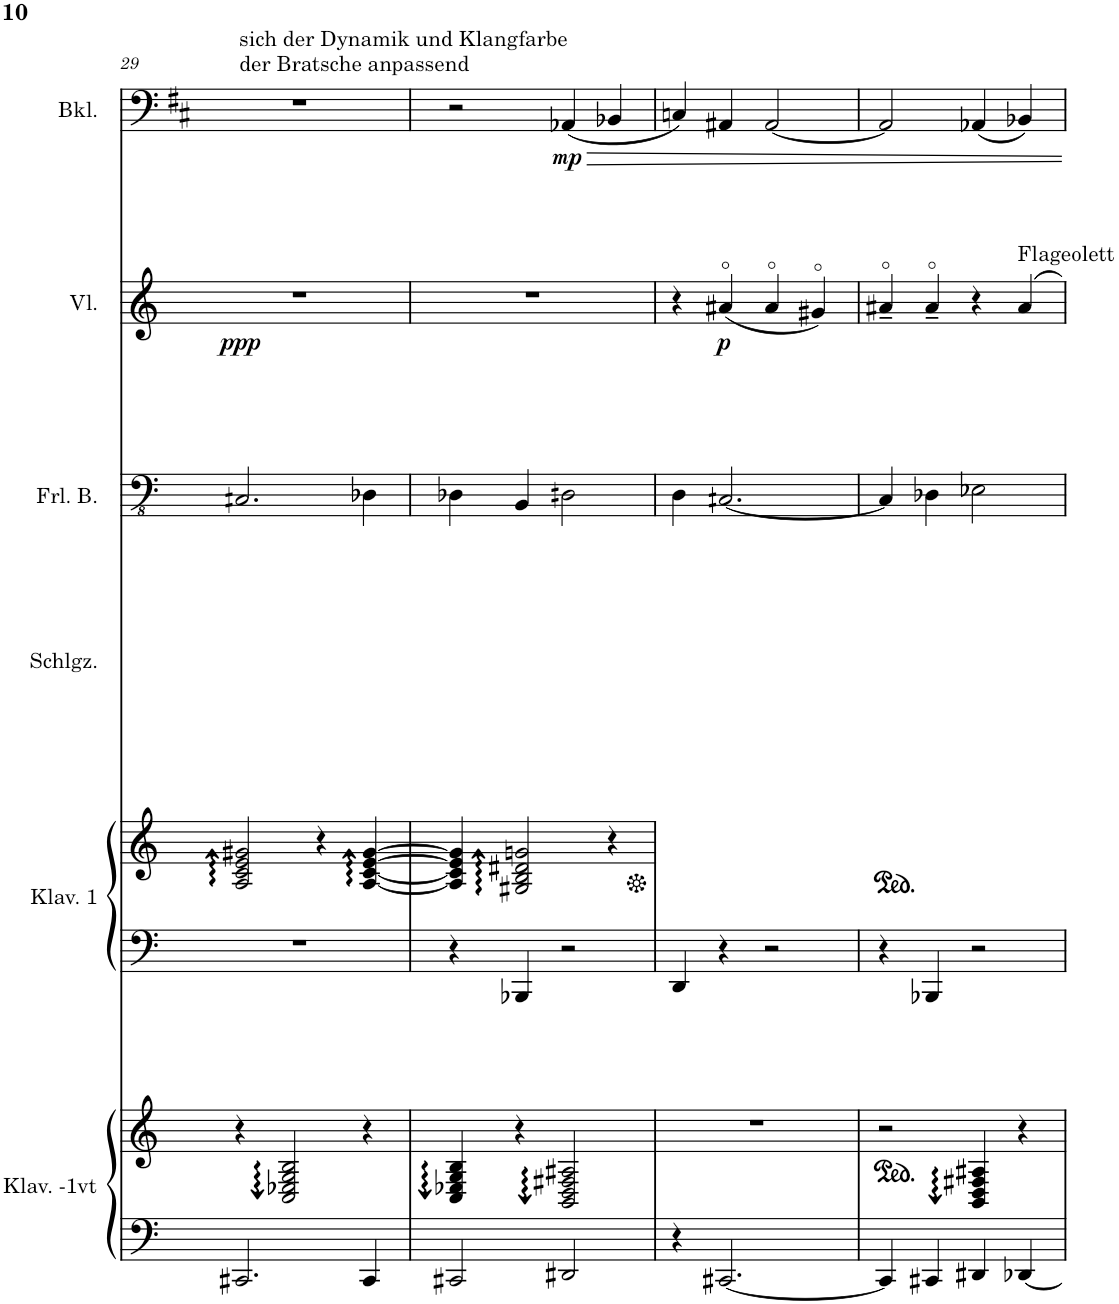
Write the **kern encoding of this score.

**kern	**kern	**kern	**kern	**kern	**kern	**kern	**dynam	**kern	**dynam
*part6	*part6	*part5	*part5	*part4	*part3	*part2	*part2	*part1	*part1
*staff8	*staff7	*staff6	*staff5	*staff4	*staff3	*staff2	*staff2	*staff1	*staff1
*I"Kl. -1 Viertelton	*	*I"Klavier 1	*	*I"Schlagzeug	*I"Fretless Bass	*I"Violine	*	*I"Klarinette in B	*
*	*	*I'Klav. 1	*	*I'Schlgz.	*I'Frl. B.	*I'Vl.	*	*	*
!!LO:PB:g=z
*clefF4	*clefG2	*clefF4	*clefG2	*clefX	*clefFv4	*clefG2	*	*clefF4	*
*	*	*	*	*	*	*	*	*Trd1c2	*
*k[]	*k[]	*k[]	*k[]	*k[]	*k[]	*k[]	*	*k[f#c#]	*
*M4/4	*M4/4	*M4/4	*M4/4	*M4/4	*M4/4	*M4/4	*	*M4/4	*
=29	=29	=29	=29	=29	=29	=29	=29	=29	=29
!	!	!	!	!	!	!	!LO:DY:b	!	!
2.CCn/	4r	1r	2A/ 2c/ 2e/ 2g#X/	1r	2.CCn/	1r	ppp	1r	.
.	2Cn/ 2En/ 2Gn/ 2Bn/	.	.	.	.	.	.	.	.
.	.	.	4r	.	.	.	.	.	.
4CCn/	4r	.	[4A/ [4c/ [4e/ [4g#/	.	4DD-X\	.	.	.	.
=30	=30	=30	=30	=30	=30	=30	=30	=30	=30
!	!	!	!	!	!	!	!	!LO:TX:a:t=sich der Dynamik und Klangfarbe	!
!	!	!	!	!	!	!	!	!LO:TX:a:t=der Bratsche anpassend	!
2CCn/	4Cn/ 4En/ 4Gn/ 4Bn/	4r	4A/] 4c/] 4e/] 4g#/]	1r	4DD-X\	1r	.	2r	.
.	4r	4BBB-X/	2G#X/ 2B/ 2d#X/ 2gn/	.	4BBB/	.	.	.	.
!	!	!	!	!	!	!	!	!	!LO:DY:b
2DDn/	2BBn/ 2Dn/ 2Fn/ 2An/	2r	.	.	2DDn\	.	.	(4AA-X/	mp
.	.	.	4r	.	.	.	.	4BB-X/	.
=31	=31	=31	=31	=31	=31	=31	=31	=31	=31
4r	1r	4DD/	1r	1r	4DD\	4r	.	4Cn/)	.
!	!	!	!	!	!	!	!LO:DY:b	!	!
[2.CCn/	.	4r	.	.	[2.CCn/	(4a#X/	p	4AA#X/	.
.	.	2r	.	.	.	4a#/	.	[2AA#/	.
.	.	.	.	.	.	4g#X/)	.	.	.
=32	=32	=32	=32	=32	=32	=32	=32	=32	=32
4CCn/]	2r	4r	1r	1r	4CC/]	4a#X~/	.	2AA#/]	.
4CCn/	.	4BBB-X/	.	.	4DDn\	4a#~/	.	.	.
4DDn/	4BBn/ 4Dn/ 4Fn/ 4An/	2r	.	.	2EEn\	4r	.	(4AA-X/	.
!	!	!	!	!	!	!LO:TX:a:t=Flageolett	!	!	!
[4DDn/	4r	.	.	.	.	4a#/	.	4BB-X/)	.
=	=	=	=	=	=	=	=	=	=
*-	*-	*-	*-	*-	*-	*-	*-	*-	*-
